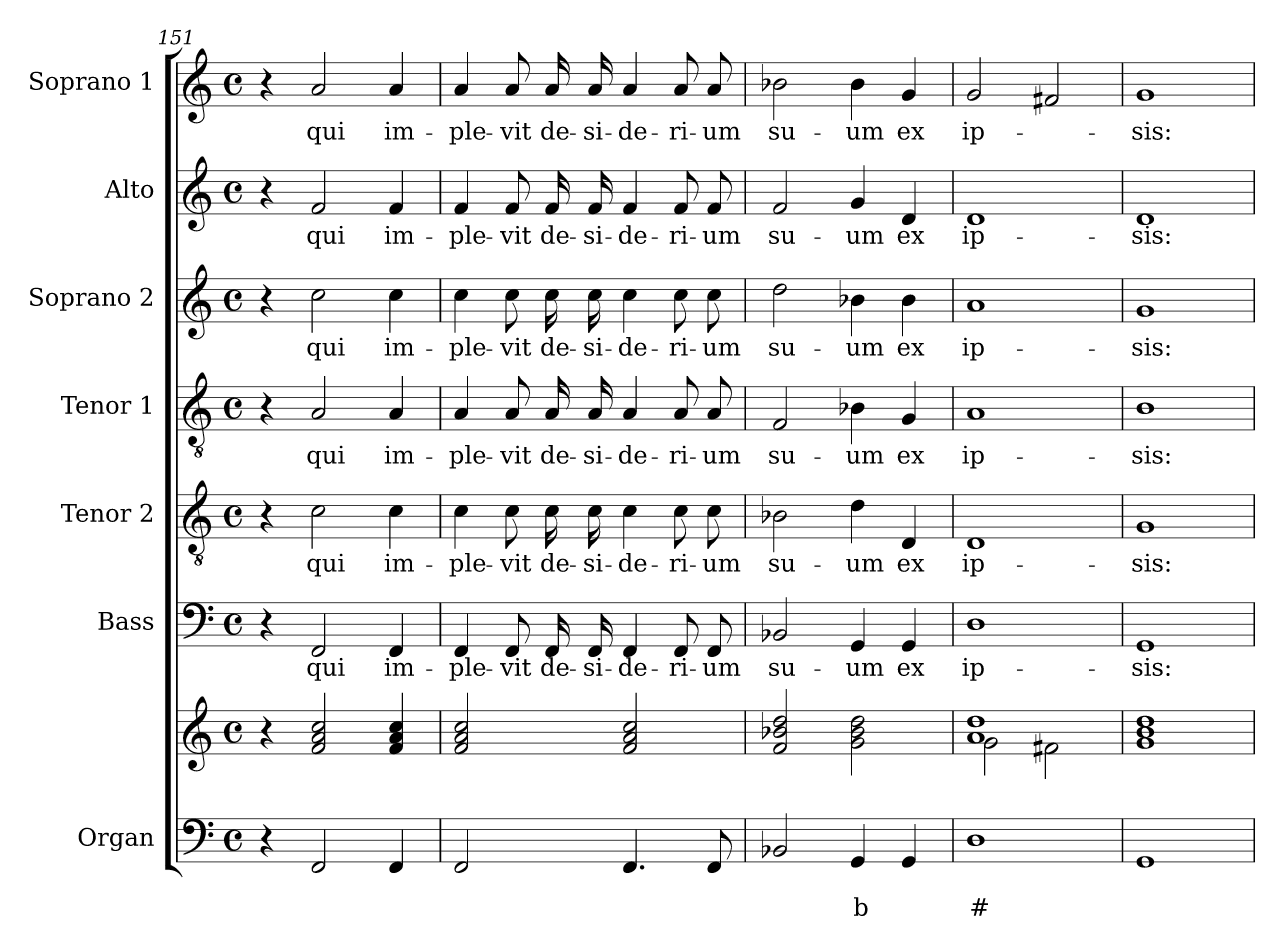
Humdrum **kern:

**kern	**text	**text	**kern	**kern	**text	**kern	**text	**kern	**text	**kern	**text	**kern	**text	**kern	**text
*part7	*part7	*part7	*part7	*part6	*part6	*part5	*part5	*part4	*part4	*part3	*part3	*part2	*part2	*part1	*part1
*staff8	*staff8	*staff8	*staff7	*staff6	*staff6	*staff5	*staff5	*staff4	*staff4	*staff3	*staff3	*staff2	*staff2	*staff1	*staff1
*I"Organ	*	*	*	*I"Bass	*	*I"Tenor 2	*	*I"Tenor 1	*	*I"Soprano 2	*	*I"Alto	*	*I"Soprano 1	*
*I'Org.	*	*	*	*I'B	*	*I'T 2	*	*I'T 1	*	*I'S 2	*	*I'A	*	*I'S 1	*
*clefF4	*	*	*clefG2	*clefF4	*	*clefGv2	*	*clefGv2	*	*clefG2	*	*clefG2	*	*clefG2	*
*k[]	*	*	*k[]	*k[]	*	*k[]	*	*k[]	*	*k[]	*	*k[]	*	*k[]	*
*C:	*	*	*C:	*C:	*	*C:	*	*C:	*	*C:	*	*C:	*	*C:	*
*M4/4	*	*	*M4/4	*M4/4	*	*M4/4	*	*M4/4	*	*M4/4	*	*M4/4	*	*M4/4	*
*met(c)	*	*	*met(c)	*met(c)	*	*met(c)	*	*met(c)	*	*met(c)	*	*met(c)	*	*met(c)	*
=151	=151	=151	=151	=151	=151	=151	=151	=151	=151	=151	=151	=151	=151	=151	=151
4r	.	.	4r	4r	.	4r	.	4r	.	4r	.	4r	.	4r	.
!	!	!	!	!	!LO:LY:b	!	!LO:LY:b	!	!LO:LY:b	!	!LO:LY:b	!	!LO:LY:b	!	!LO:LY:b
2FF/	.	.	2f!/ 2a!/ 2cc!/	2FF/	qui	2c\	qui	2A/	qui	2cc\	qui	2f/	qui	2a/	qui
!	!	!	!	!	!LO:LY:b	!	!LO:LY:b	!	!LO:LY:b	!	!LO:LY:b	!	!LO:LY:b	!	!LO:LY:b
4FF/	.	.	4f!/ 4a!/ 4cc!/	4FF/	im-	4c\	im-	4A/	im-	4cc\	im-	4f/	im-	4a/	im-
=152	=152	=152	=152	=152	=152	=152	=152	=152	=152	=152	=152	=152	=152	=152	=152
!	!	!	!	!	!LO:LY:b	!	!LO:LY:b	!	!LO:LY:b	!	!LO:LY:b	!	!LO:LY:b	!	!LO:LY:b
2FF/	.	.	2f!/ 2a!/ 2cc!/	4FF/	-ple-	4c\	-ple-	4A/	-ple-	4cc\	-ple-	4f/	-ple-	4a/	-ple-
!	!	!	!	!	!LO:LY:b	!	!LO:LY:b	!	!LO:LY:b	!	!LO:LY:b	!	!LO:LY:b	!	!LO:LY:b
.	.	.	.	8FF/	-vit	8c\	-vit	8A/	-vit	8cc\	-vit	8f/	-vit	8a/	-vit
!	!	!	!	!	!LO:LY:b	!	!LO:LY:b	!	!LO:LY:b	!	!LO:LY:b	!	!LO:LY:b	!	!LO:LY:b
.	.	.	.	16FF/	de-	16c\	de-	16A/	de-	16cc\	de-	16f/	de-	16a/	de-
!	!	!	!	!	!LO:LY:b	!	!LO:LY:b	!	!LO:LY:b	!	!LO:LY:b	!	!LO:LY:b	!	!LO:LY:b
.	.	.	.	16FF/	-si-	16c\	-si-	16A/	-si-	16cc\	-si-	16f/	-si-	16a/	-si-
!	!	!	!	!	!LO:LY:b	!	!LO:LY:b	!	!LO:LY:b	!	!LO:LY:b	!	!LO:LY:b	!	!LO:LY:b
4.FF/	.	.	2f!/ 2a!/ 2cc!/	4FF/	-de-	4c\	-de-	4A/	-de-	4cc\	-de-	4f/	-de-	4a/	-de-
!	!	!	!	!	!LO:LY:b	!	!LO:LY:b	!	!LO:LY:b	!	!LO:LY:b	!	!LO:LY:b	!	!LO:LY:b
.	.	.	.	8FF/	-ri-	8c\	-ri-	8A/	-ri-	8cc\	-ri-	8f/	-ri-	8a/	-ri-
!	!	!	!	!	!LO:LY:b	!	!LO:LY:b	!	!LO:LY:b	!	!LO:LY:b	!	!LO:LY:b	!	!LO:LY:b
8FF/	.	.	.	8FF/	-um	8c\	-um	8A/	-um	8cc\	-um	8f/	-um	8a/	-um
!!LO:LB:g=z
=153	=153	=153	=153	=153	=153	=153	=153	=153	=153	=153	=153	=153	=153	=153	=153
!	!	!	!	!	!LO:LY:b	!	!LO:LY:b	!	!LO:LY:b	!	!LO:LY:b	!	!LO:LY:b	!	!LO:LY:b
2BB-X/	.	.	2f!/ 2b-X!/ 2dd!/	2BB-X/	su-	2B-X\	su-	2F/	su-	2dd\	su-	2f/	su-	2b-X\	su-
!	!	!LO:LY:b	!	!	!LO:LY:b	!	!LO:LY:b	!	!LO:LY:b	!	!LO:LY:b	!	!LO:LY:b	!	!LO:LY:b
4GG/	.	b	2g!\ 2b-!\ 2dd!\	4GG/	-um	4d\	-um	4B-X\	-um	4b-X\	-um	4g/	-um	4b-\	-um
!	!	!	!	!	!LO:LY:b	!	!LO:LY:b	!	!LO:LY:b	!	!LO:LY:b	!	!LO:LY:b	!	!LO:LY:b
4GG/	.	.	.	4GG/	ex	4D/	ex	4G/	ex	4b-\	ex	4d/	ex	4g/	ex
=154	=154	=154	=154	=154	=154	=154	=154	=154	=154	=154	=154	=154	=154	=154	=154
!	!	!LO:LY:b	!	!	!LO:LY:b	!	!LO:LY:b	!	!LO:LY:b	!	!LO:LY:b	!	!LO:LY:b	!	!LO:LY:b
*	*	*	*^	*	*	*	*	*	*	*	*	*	*	*	*
1D	.	#	1a! 1dd!	2g!\	1D	ip-	1D	ip-	1A	ip-	1a	ip-	1d	ip-	2g/	ip-
.	.	.	.	2f#X!\	.	.	.	.	.	.	.	.	.	.	2f#X/	.
=155	=155	=155	=155	=155	=155	=155	=155	=155	=155	=155	=155	=155	=155	=155	=155	=155
!	!	!	!	!	!	!LO:LY:b	!	!LO:LY:b	!	!LO:LY:b	!	!LO:LY:b	!	!LO:LY:b	!	!LO:LY:b
*	*	*	*v	*v	*	*	*	*	*	*	*	*	*	*	*	*
1GG	.	.	1g! 1b! 1dd!	1GG	-sis:	1G	-sis:	1B	-sis:	1g	-sis:	1d	-sis:	1g	-sis:
=	=	=	=	=	=	=	=	=	=	=	=	=	=	=	=
*-	*-	*-	*-	*-	*-	*-	*-	*-	*-	*-	*-	*-	*-	*-	*-
